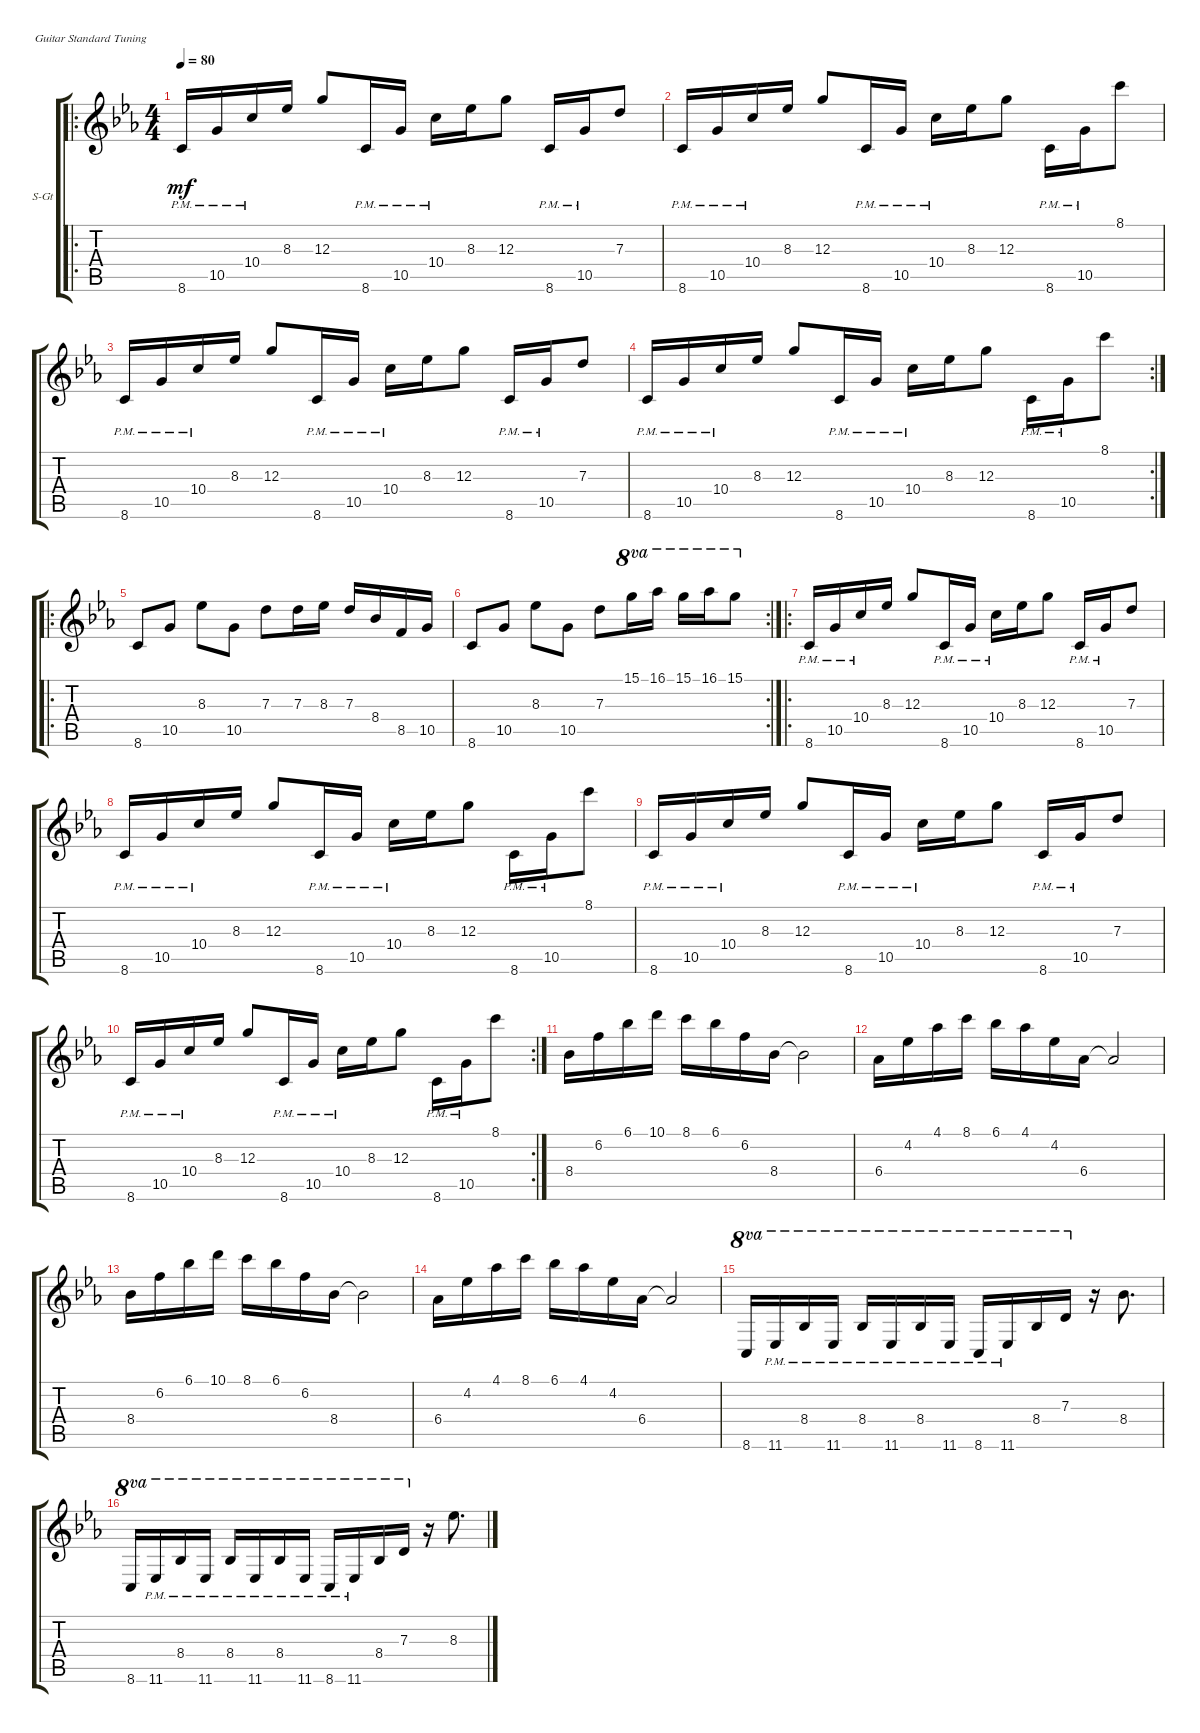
\defaultSystemsLayout 4
\bracketExtendMode groupsimilarinstruments
\firstSystemTrackNameOrientation horizontal
\otherSystemsTrackNameOrientation horizontal
\track ("Steel Guitar" "S-Gt") {instrument acousticguitarsteel}
\staff {score tabs}
\tuning (E4 B3 G3 D3 A2 E2)
\ro
\ts (4 4)
\tempo 80
\clef g2
\scale
1.09962
\ks cminor
8.6{pm}.16{dy mf instrument acousticguitarsteel} 10.5{pm}.16 10.4{pm}.16 8.3.16 12.3.8 8.6{pm}.16 10.5{pm}.16 10.4{pm}.16 8.3.16 12.3.8 8.6{pm}.16 10.5{pm}.16 7.3.8 |
\scale
0.900378 8.6{pm}.16 10.5{pm}.16 10.4{pm}.16 8.3.16 12.3.8 8.6{pm}.16 10.5{pm}.16 10.4{pm}.16 8.3.16 12.3.8 8.6{pm}.16 10.5{pm}.16 8.1.8 |
\scale
1.06936 8.6{pm}.16 10.5{pm}.16 10.4{pm}.16 8.3.16 12.3.8 8.6{pm}.16 10.5{pm}.16 10.4{pm}.16 8.3.16 12.3.8 8.6{pm}.16 10.5{pm}.16 7.3.8 |
\rc 2
\scale
0.930643 8.6{pm}.16 10.5{pm}.16 10.4{pm}.16 8.3.16 12.3.8 8.6{pm}.16 10.5{pm}.16 10.4{pm}.16 8.3.16 12.3.8 8.6{pm}.16 10.5{pm}.16 8.1.8 |
\ro
\scale
1.06936 8.6.8 10.5.8 8.3.8 10.5.8 7.3.8 7.3.16 8.3.16 7.3.16 8.4.16 8.5.16 10.5.16 |
\rc 2
\scale
0.930643 8.6.8 10.5.8 8.3.8 10.5.8 7.3.8 15.1.16{ot 8va} 16.1.16{ot 8va} 15.1.16{ot 8va} 16.1.16{ot 8va} 15.1.8{ot 8va} |
\ro
\scale
1.06936 8.6{pm}.16 10.5{pm}.16 10.4{pm}.16 8.3.16 12.3.8 8.6{pm}.16 10.5{pm}.16 10.4{pm}.16 8.3.16 12.3.8 8.6{pm}.16 10.5{pm}.16 7.3.8 |
\scale
0.930643 8.6{pm}.16 10.5{pm}.16 10.4{pm}.16 8.3.16 12.3.8 8.6{pm}.16 10.5{pm}.16 10.4{pm}.16 8.3.16 12.3.8 8.6{pm}.16 10.5{pm}.16 8.1.8 |
\scale
1.06936 8.6{pm}.16 10.5{pm}.16 10.4{pm}.16 8.3.16 12.3.8 8.6{pm}.16 10.5{pm}.16 10.4{pm}.16 8.3.16 12.3.8 8.6{pm}.16 10.5{pm}.16 7.3.8 |
\rc 2
\scale
0.930643 8.6{pm}.16 10.5{pm}.16 10.4{pm}.16 8.3.16 12.3.8 8.6{pm}.16 10.5{pm}.16 10.4{pm}.16 8.3.16 12.3.8 8.6{pm}.16 10.5{pm}.16 8.1.8 |
\scale
1.06936 8.4.16 6.2.16 6.1.16 10.1.16 8.1.16 6.1.16 6.2.16 8.4.16 8.4{t}.2 |
\scale
0.930643 6.4.16 4.2.16 4.1.16 8.1.16 6.1.16 4.1.16 4.2.16 6.4.16 6.4{t}.2 |
\scale
1.06936 8.4.16 6.2.16 6.1.16 10.1.16 8.1.16 6.1.16 6.2.16 8.4.16 8.4{t}.2 |
\scale
0.930643 6.4.16 4.2.16 4.1.16 8.1.16 6.1.16 4.1.16 4.2.16 6.4.16 6.4{t}.2 |
\scale
1.06936 8.6.16{ot 8va} 11.6{pm}.16{ot 8va} 8.4{pm}.16{ot 8va} 11.6{pm}.16{ot 8va} 8.4{pm}.16{ot 8va} 11.6{pm}.16{ot 8va} 8.4{pm}.16{ot 8va} 11.6{pm}.16{ot 8va} 8.6{pm}.16{ot 8va} 11.6{pm}.16{ot 8va} 8.4.16{ot 8va} 7.3.16{ot 8va} r.16 8.4.8{d} |
\scale
0.930643 8.6.16{ot 8va} 11.6{pm}.16{ot 8va} 8.4{pm}.16{ot 8va} 11.6{pm}.16{ot 8va} 8.4{pm}.16{ot 8va} 11.6{pm}.16{ot 8va} 8.4{pm}.16{ot 8va} 11.6{pm}.16{ot 8va} 8.6{pm}.16{ot 8va} 11.6{pm}.16{ot 8va} 8.4.16{ot 8va} 7.3.16{ot 8va} r.16 8.3.8{d}
